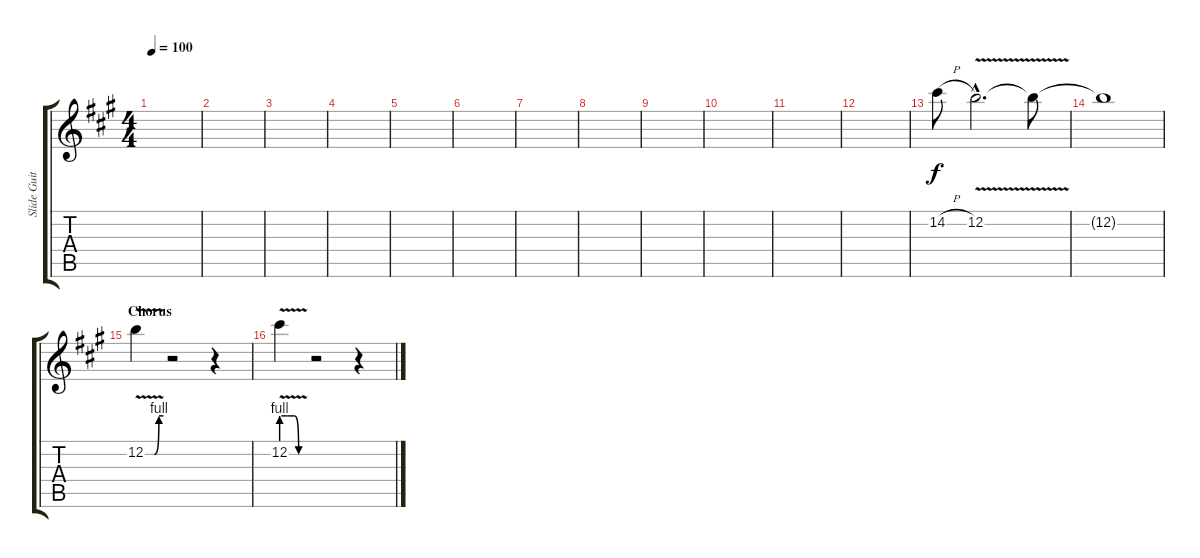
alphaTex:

\track ("Slide Guitar" "Slide Guit") {instrument overdrivenguitar}
\staff {score tabs}
\tuning (E4 B3 G3 D3 A2 E2) {hide}
\ts (4 4)
\tempo 100
\clef g2
\ks f#minor
|
|
|
|
|
|
|
|
|
|
|
|
14.2{h}.8 12.2{v hac}.2{d} 12.2{t}.8 |
12.2{t}.1 |
\section ("" "Chorus")
12.2{be (custom 0 0 30 0 45 4 60 4) v}.4 r.2 r.4 |
12.2{be (custom 0 4 10 4 14 4 20 4 30 4 40 0 60 0) v}.4 r.2 r.4
